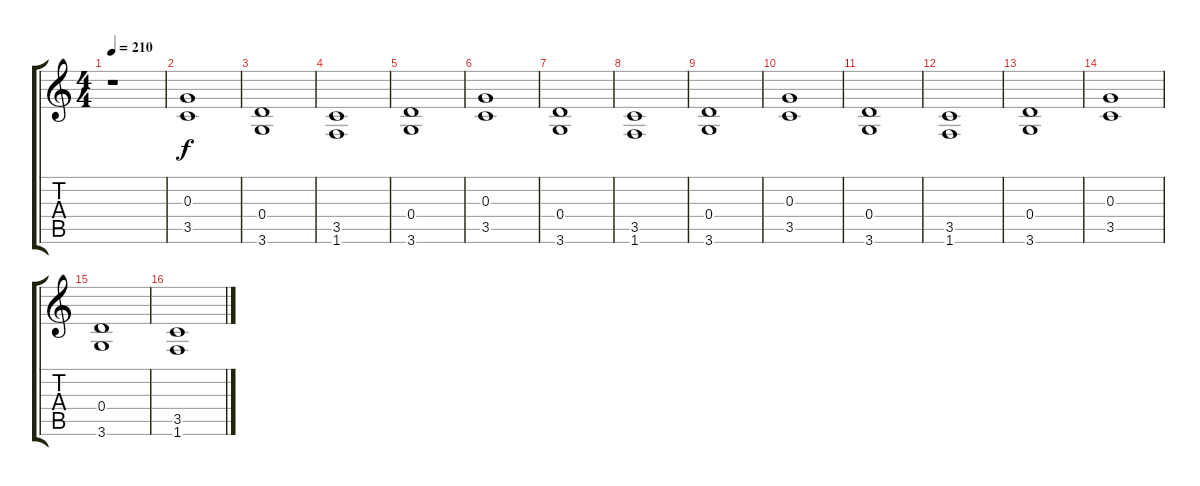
\track "" {instrument overdrivenguitar}
\staff {score tabs}
\tuning (E4 B3 G3 D3 A2 E2) {hide}
\ts (4 4)
\tempo 210
\clef g2
\ks c
r.1{dy f instrument overdrivenguitar} |
(0.3 3.5).1 |
(0.4 3.6).1 |
(3.5 1.6).1 |
(0.4 3.6).1 |
(0.3 3.5).1 |
(0.4 3.6).1 |
(3.5 1.6).1 |
(0.4 3.6).1 |
(0.3 3.5).1 |
(0.4 3.6).1 |
(3.5 1.6).1 |
(0.4 3.6).1 |
(0.3 3.5).1 |
(0.4 3.6).1 |
(3.5 1.6).1
